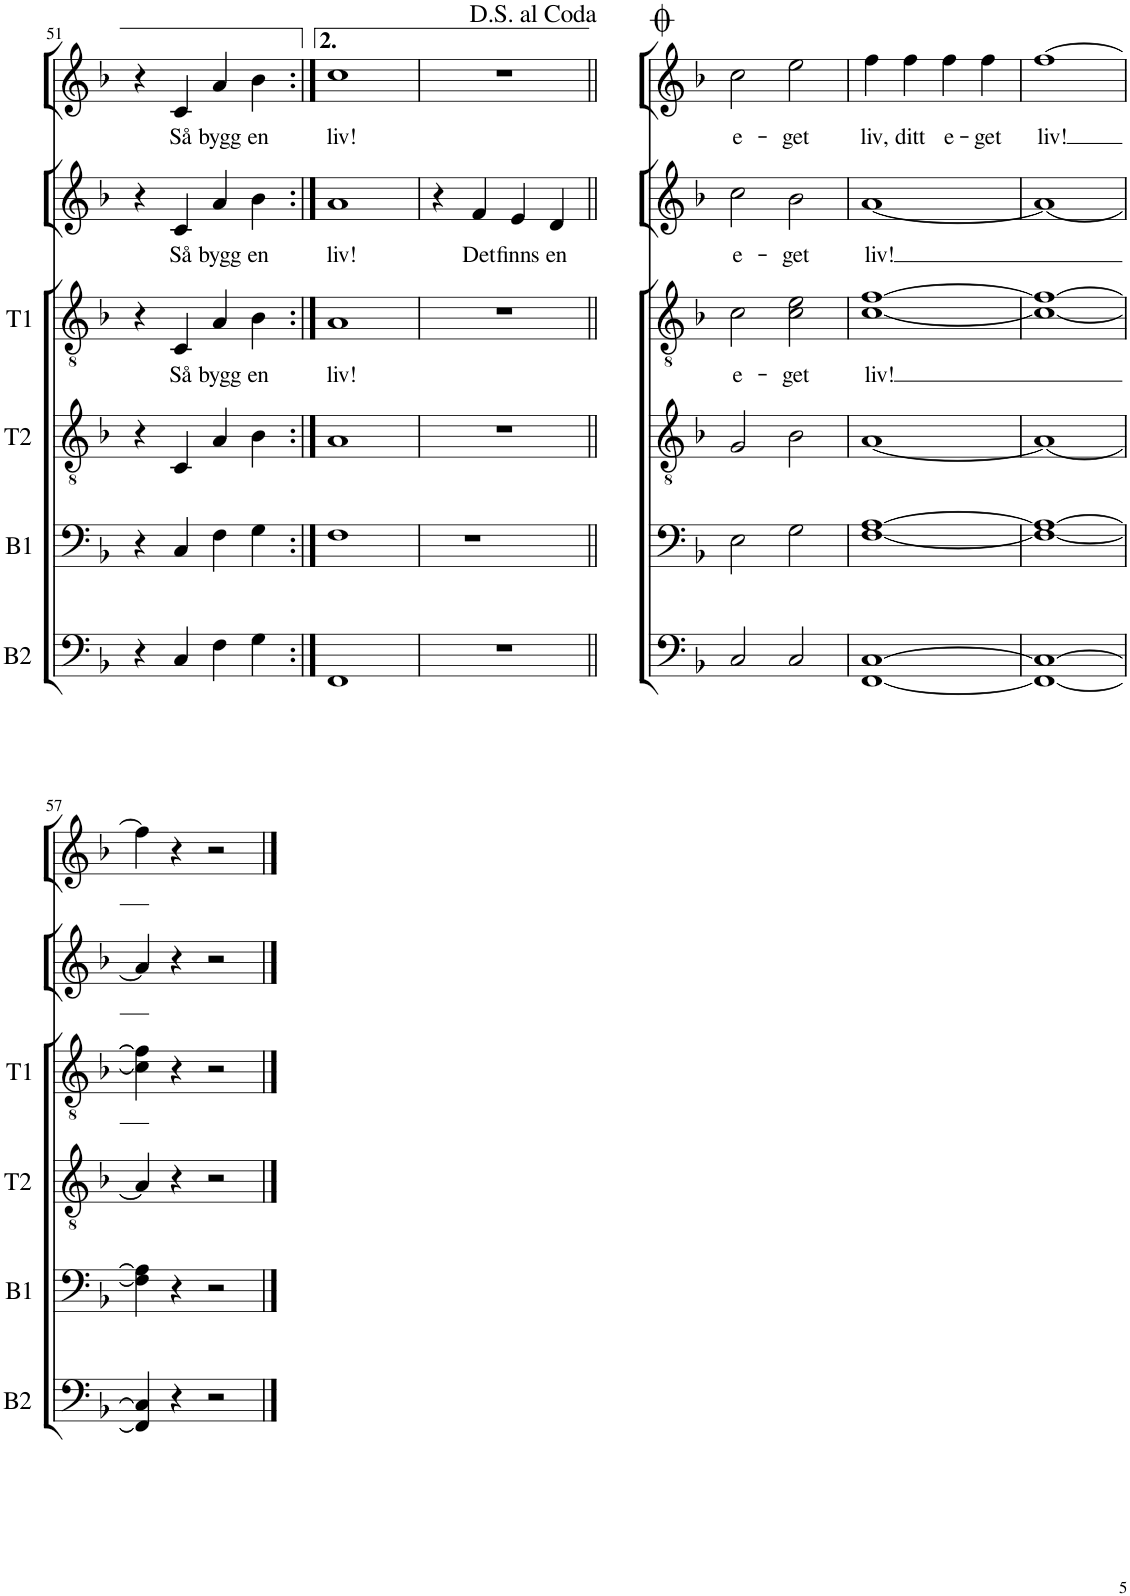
**kern	**kern	**kern	**kern	**text	**kern	**text	**kern	**text
*part6	*part5	*part4	*part3	*part3	*part2	*part2	*part1	*part1
*staff6	*staff5	*staff4	*staff3	*staff3	*staff2	*staff2	*staff1	*staff1
*I"Bas 2	*I"Bas 1	*I"Tenor 2	*I"Tenor 1	*	*I"Solo el. unison kör	*	*I"Diskantsolo	*
*I'B2	*I'B1	*I'T2	*I'T1	*	*	*	*	*
*clefF4	*clefF4	*clefGv2	*clefGv2	*	*clefG2	*	*clefG2	*
*k[b-]	*k[b-]	*k[b-]	*k[b-]	*	*k[b-]	*	*k[b-]	*
*M4/4	*M4/4	*M4/4	*M4/4	*	*M4/4	*	*M4/4	*
*met(c)	*met(c)	*met(c)	*met(c)	*	*met(c)	*	*met(c)	*
=50	=50	=50	=50	=50	=50	=50	=50	=50
!	!	!	!	!LO:LY:b	!	!LO:LY:b	!	!LO:LY:b
1FF	1F	1A	1A	liv!	1a	liv!	1cc	liv!
!!LO:PB:g=z
=51	=51	=51	=51	=51	=51	=51	=51	=51
4r	4r	4r	4r	.	4r	.	4r	.
!	!	!	!	!LO:LY:b	!	!LO:LY:b	!	!LO:LY:b
4C/	4C/	4C/	4C/	Så	4c/	Så	4c/	Så
!	!	!	!	!LO:LY:b	!	!LO:LY:b	!	!LO:LY:b
4F\	4F\	4A/	4A/	bygg	4a/	bygg	4a/	bygg
!	!	!	!	!LO:LY:b	!	!LO:LY:b	!	!LO:LY:b
4G\	4G\	4B-\	4B-\	en	4b-\	en	4b-\	en
=52:|!	=52:|!	=52:|!	=52:|!	=52:|!	=52:|!	=52:|!	=52:|!	=52:|!
!	!	!	!	!LO:LY:b	!	!LO:LY:b	!	!LO:LY:b
1FF	1F	1A	1A	liv!	1a	liv!	1cc	liv!
=53	=53	=53	=53	=53	=53	=53	=53	=53
1r	1r	1r	1r	.	4r	.	1r	.
!	!	!	!	!	!	!LO:LY:b	!	!
.	.	.	.	.	4f/	Det	.	.
!	!	!	!	!	!	!LO:LY:b	!	!
.	.	.	.	.	4e/	finns	.	.
!	!	!	!	!	!	!LO:LY:b	!	!
.	.	.	.	.	4d/	en	.	.
=54||	=54||	=54||	=54||	=54||	=54||	=54||	=54||	=54||
!	!	!	!	!LO:LY:b	!	!LO:LY:b	!	!LO:LY:b
2C/	2E\	2G/	2c\	e-	2cc\	e-	2cc\	e-
!	!	!	!	!LO:LY:b	!	!LO:LY:b	!	!LO:LY:b
2C/	2G\	2B-\	2c\ 2e\	-get	2b-\	-get	2ee\	-get
=55	=55	=55	=55	=55	=55	=55	=55	=55
!	!	!	!	!LO:LY:b	!	!LO:LY:b	!	!LO:LY:b
[1FF [1C	[1F [1A	[1A	[1c [1f	liv!	[1a	liv!	4ff\	liv,
!	!	!	!	!	!	!	!	!LO:LY:b
.	.	.	.	.	.	.	4ff\	ditt
!	!	!	!	!	!	!	!	!LO:LY:b
.	.	.	.	.	.	.	4ff\	e-
!	!	!	!	!	!	!	!	!LO:LY:b
.	.	.	.	.	.	.	4ff\	-get
=56	=56	=56	=56	=56	=56	=56	=56	=56
!	!	!	!	!	!	!	!	!LO:LY:b
1FF_ 1C_	1F_ 1A_	1A_	1c_ 1f_	.	1a_	.	[1ff	liv!
=	=	=	=	=	=	=	=	=
*-	*-	*-	*-	*-	*-	*-	*-	*-
